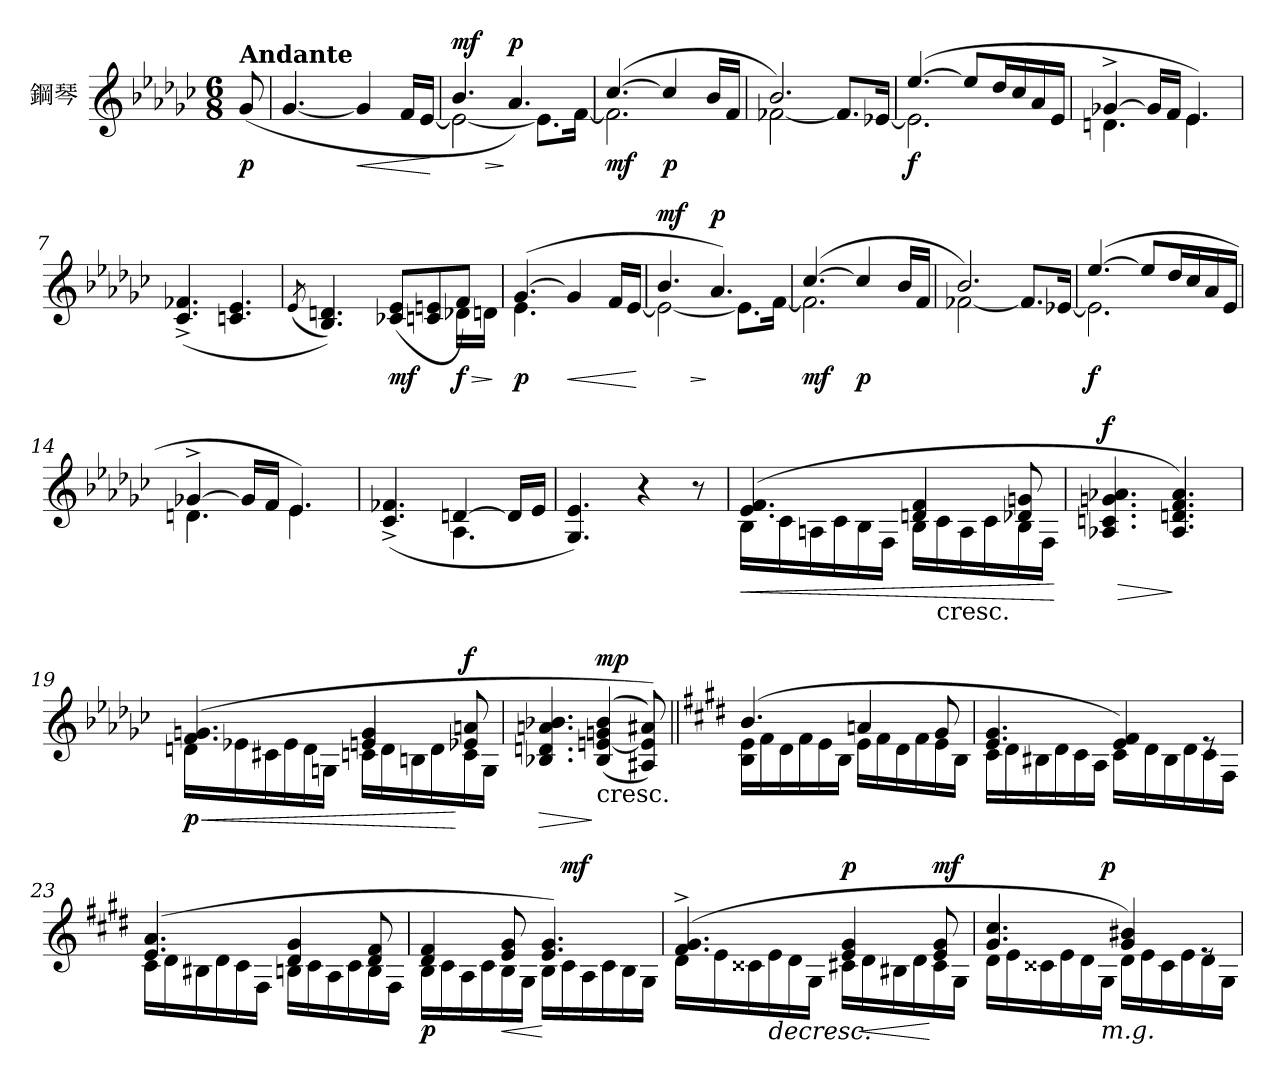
**kern	**dynam
*part1	*part1
*staff1	*staff1
*I"鋼琴	*
*clefG2	*
*k[b-e-a-d-g-c-]	*
*M6/8	*
=	=
!LO:TX:a:B:t=Andante	!
!	!LO:DY:b
(>8g-/	p
=1	=1
*MM45	*
*^	*
[4.g-/	8.ryy	.
*MM56	*	*
.	2ryy	.
!	!	!LO:HP:b
4g-/]	.	<
16f/LL	.	.
[16e-/JJ	16ryy	.
.	.	[
=2	=2	=2
!	!	!LO:HP:b
!	!	!LO:DY:n=1:a
4.b-/	2e-\_	> mf
!	!	!LO:DY:n=2:a
4.a-/)	.	] p
.	8.e-\L]	.
.	[16f\Jk	.
=3	=3	=3
!	!	!LO:DY:b
(>[4.cc-/	2.f\]	mf
!	!	!LO:DY:b
4cc-/]	.	p
16b-/LL	.	.
16f/JJ	.	.
=4	=4	=4
2.b-/)	[2f-X\	.
.	8.f-/L]	.
.	[16e-X/Jk	.
=5	=5	=5
!	!	!LO:DY:b
(>[4.ee-/	2.e-\]	f
8ee-/L]	.	.
16dd-/L	.	.
16cc-/	.	.
16a-/	.	.
16e-/JJ	.	.
!!LO:LB:g=z	!!
=6	=6	=6
[4g-X^/	4.dn\	.
16g-/LL]	.	.
16f/JJ	.	.
4.e-/)	4.e-\	.
*v	*v	*
=7	=7
(>4.c-/^ 4.f-X/^	.
4.cn/ 4.e-/	.
=8	=8
(<8qe-/	.
*^	*
4.B-/ 4.dn/))	8ryy	.
!LO:TX:b:t=cresc.	!	!
!	!	!LO:DY:b
*v	*v	*
(<8c-X/ 8e-/L	mf
8cn/ 8en/	.
!	!LO:HP:b
*^	*
!	!	!LO:DY:n=1:b
8f/J)	16d-X\LL	> f
.	16dn\JJ	.
*v	*v	*
.	]
=9	=9
*^	*
!	!	!LO:DY:b
(>[4.g-/	4.e-\	p
!	!	!LO:HP:b
4g-/]	4.ryy	<
16f/LL	.	.
[16e-/JJ	.	.
*v	*v	*
.	[
=10	=10
!	!LO:HP:b
*^	*
!	!	!LO:DY:n=1:a
4.b-/	2e-\_	> mf
!	!	!LO:DY:n=2:a
4.a-/)	.	] p
.	8.e-\L]	.
.	[16f\Jk	.
=11	=11	=11
!	!	!LO:DY:b
(>[4.cc-/	2.f\]	mf
!	!	!LO:DY:b
4cc-/]	.	p
16b-/LL	.	.
16f/JJ	.	.
!!LO:LB:g=z	!!
=12	=12	=12
2.b-/)	[2f-X\	.
.	8.f-/L]	.
.	[16e-X/Jk	.
=13	=13	=13
!	!	!LO:DY:b
(>[4.ee-/	2.e-\]	f
8ee-/L]	.	.
16dd-/L	.	.
16cc-/	.	.
16a-/	.	.
16e-/JJ	.	.
=14	=14	=14
[4g-X^/	4.dn\	.
16g-/LL]	.	.
16f/JJ	.	.
4.e-/)	4.e-\	.
=15	=15	=15
(>4.c-/^ 4.f-X/^	4.ryy	.
[4dn/	4.A-\	.
16d/LL]	.	.
16e-/JJ	.	.
*v	*v	*
=16	=16
4.G-/ 4.e-/)	.
4r	.
8r	.
!!LO:LB:g=z
=17	=17
!	!LO:HP:b
*^	*
(>4.e-/ 4.f/	16B-\LL	<
.	16c-\	.
.	16An\	.
.	16c-\	.
.	16B-\	.
.	16F\JJ	.
4dn/ 4f/	16B-\LL	.
!	!LO:TX:b:t=cresc.	!
.	16c-\	.
.	16A\	.
.	16c-\	.
8d-X/ 8gn/	16B-\	.
.	16F\JJ	.
*v	*v	*
.	[
=18	=18
!	!LO:HP:b
!	!LO:DY:n=1:a
4.A-X/ 4.cn/ 4.gn/ 4.a-X/	> f
4.A-/ 4.dn/ 4.f/ 4.a-/)	]
=19	=19
!	!LO:HP:b
*^	*
!	!	!LO:DY:n=1:b
(>4.f/ 4.gn/	16dn\LL	< p
.	16e-X\	.
.	16c#X\	.
.	16e-\	.
.	16d\	.
.	16Gn\JJ	.
4en/ 4g/	16cn\LL	.
.	16d\	.
.	16Bn\	.
.	16d\	.
!	!	!LO:DY:n=2:a
8e-X/ 8an/	16c\	[ f
.	16G\JJ	.
!!LO:LB:g=z	!!
=20	=20	=20
!	!	!LO:HP:b
*v	*v	*
4.B-X/ 4.dn/ 4.an/ 4.b-X/	>
!LO:TX:b:t=cresc.	!
!	!LO:DY:n=1:a
(>(<4B-/ [4en/ 4gn/ 4b-/	] mp
8A#X/ 8e/] 8a#X/)))	.
=21||	=21||
*k[f#c#g#d#]	*
*^	*
(>4.b/	16B\ 16e\LL	.
.	16f#\	.
.	16d#\	.
.	16f#\	.
.	16e\	.
.	16B\JJ	.
4an/	16e\LL	.
.	16f#\	.
.	16d#\	.
.	16f#\	.
8g#/	16e\	.
.	16B\JJ	.
=22	=22	=22
4.e/ 4.g#/	16c#\LL	.
.	16d#\	.
.	16B#X\	.
.	16d#\	.
.	16c#\	.
.	16A\JJ	.
4e/ 4f#/)	16c#\LL	.
.	16d#\	.
.	16B#\	.
.	16d#\	.
8re	16c#\	.
.	16F#\JJ	.
!!LO:LB:g=z	!!
=23	=23	=23
(>4.e/ 4.a/	16c#\LL	.
.	16d#\	.
.	16B#X\	.
.	16d#\	.
.	16c#\	.
.	16F#\JJ	.
4d#/ 4g#/	16Bn\LL	.
.	16c#\	.
.	16A\	.
.	16c#\	.
8d#/ 8f#/	16B\	.
.	16F#\JJ	.
=24	=24	=24
!	!	!LO:DY:b
4d#/ 4f#/	16B\LL	p
.	16c#\	.
.	16A\	.
.	16c#\	.
!	!	!LO:HP:b
8e/ 8g#/	16B\	<
.	16G#\JJ	.
4.e/ 4.g#/)	16B\LL	[
!	!	!LO:DY:a
.	16c#\	mf
.	16A\	.
.	16c#\	.
.	16B\	.
.	16G#\JJ	.
=25	=25	=25
(>4.f#/^ 4.g#/^	16d#\LL	.
.	16e\	.
.	16c##X\	.
!	!	!LO:HP:b
.	16e\	>
.	16d#\	.
.	16G#\JJ	.
!	!	!LO:HP:b
!	!	!LO:DY:n=1:a
4e/ 4g#/	16c#X\LL	< p
.	16d#\	.
.	16B#X\	.
.	16d#\	.
!	!	!LO:DY:n=2:a
8e/ 8g#/	16c#\	[ mf
.	16G#\JJ	.
!!LO:LB:g=z	!!
=26	=26	=26
4.g#/ 4.cc#/	16d#\LL	.
.	16e\	.
.	16c##X\	.
.	16e\	.
.	16d#\	.
!	!LO:TX:b:i:t=m.g.	!
!	!	!LO:DY:n=1:a
.	16G#\JJ	] p
4g#/ 4b#X/)	16d#\LL	.
.	16e\	.
.	16c##\	.
.	16e\	.
8re	16d#\	.
.	16G#\JJ	.
*v	*v	*
=	=
*-	*-
